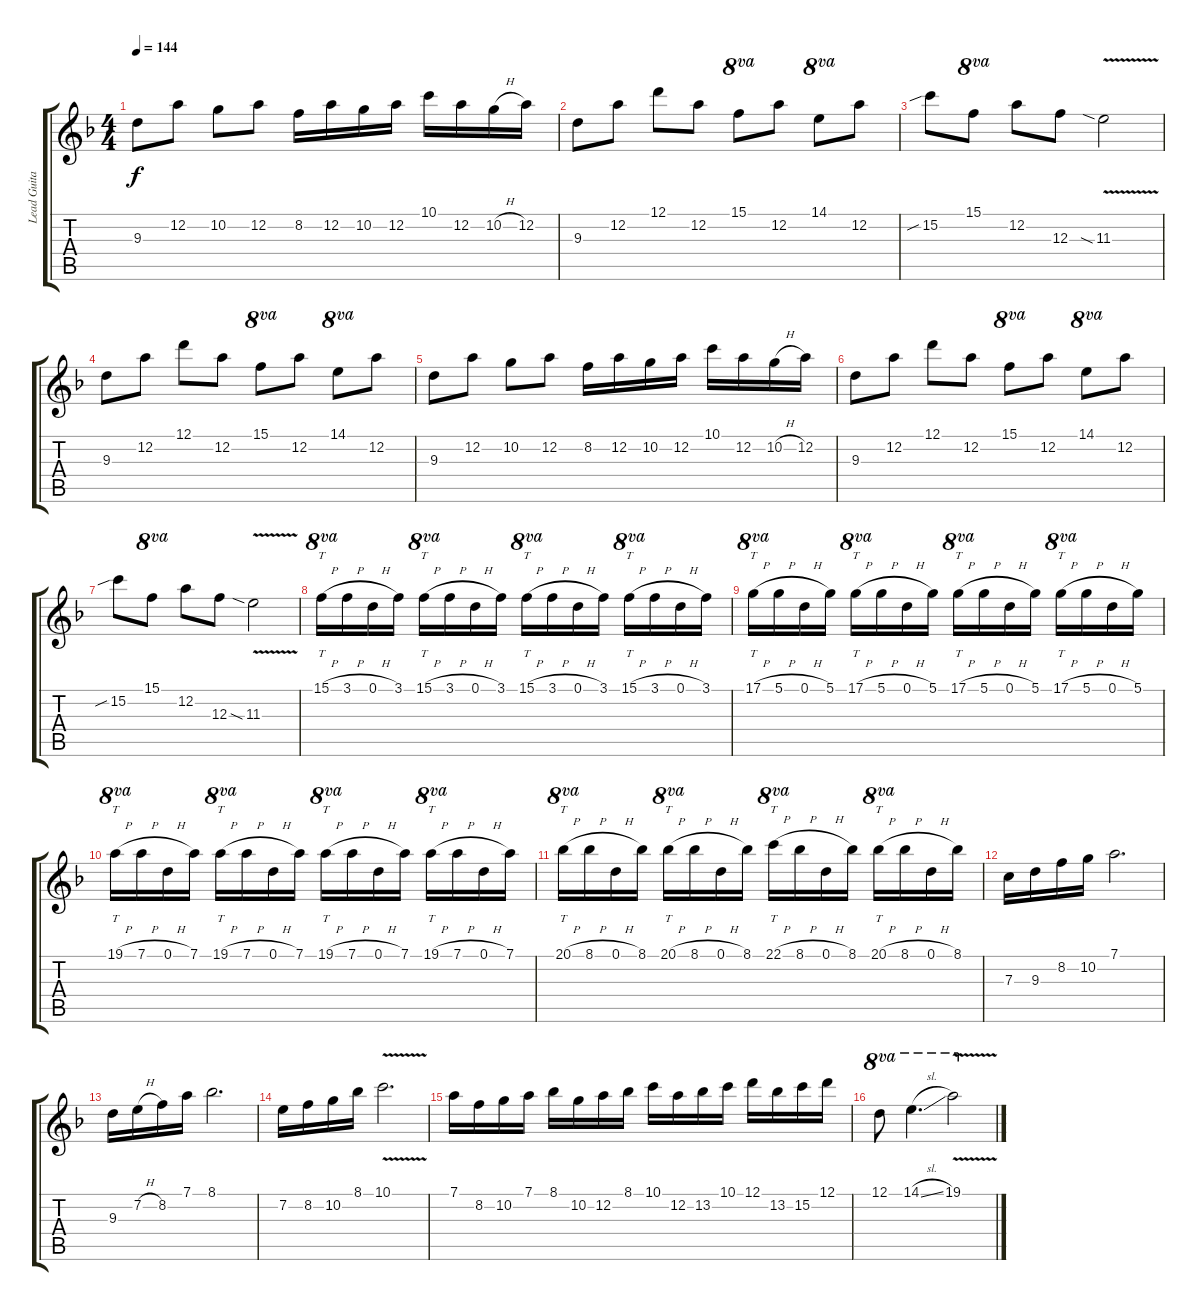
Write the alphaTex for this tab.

\track ("Lead Guitar" "Lead Guita") {instrument distortionguitar}
\staff {score tabs}
\tuning (D4 A3 F3 C3 G2 D2) {hide}
\ts (4 4)
\tempo 144
\clef g2
\ks dminor
9.3.8{dy f} 12.2.8 10.2.8 12.2.8 8.2.16 12.2.16 10.2.16 12.2.16 10.1.16 12.2.16 10.2{h}.16 12.2.16 |
9.3.8 12.2.8 12.1.8 12.2.8 15.1.8{ot 8va} 12.2.8 14.1.8{ot 8va} 12.2.8 |
15.2{sib}.8 15.1.8{ot 8va} 12.2.8 12.3.8 11.3{v sia}.2 |
9.3.8 12.2.8 12.1.8 12.2.8 15.1.8{ot 8va} 12.2.8 14.1.8{ot 8va} 12.2.8 |
9.3.8 12.2.8 10.2.8 12.2.8 8.2.16 12.2.16 10.2.16 12.2.16 10.1.16 12.2.16 10.2{h}.16 12.2.16 |
9.3.8 12.2.8 12.1.8 12.2.8 15.1.8{ot 8va} 12.2.8 14.1.8{ot 8va} 12.2.8 |
15.2{sib}.8 15.1.8{ot 8va} 12.2.8 12.3.8 11.3{v sia}.2 |
15.1{h}.16{tt ot 8va} 3.1{h}.16 0.1{h}.16 3.1.16 15.1{h}.16{tt ot 8va} 3.1{h}.16 0.1{h}.16 3.1.16 15.1{h}.16{tt ot 8va} 3.1{h}.16 0.1{h}.16 3.1.16 15.1{h}.16{tt ot 8va} 3.1{h}.16 0.1{h}.16 3.1.16 |
17.1{h}.16{tt ot 8va} 5.1{h}.16 0.1{h}.16 5.1.16 17.1{h}.16{tt ot 8va} 5.1{h}.16 0.1{h}.16 5.1.16 17.1{h}.16{tt ot 8va} 5.1{h}.16 0.1{h}.16 5.1.16 17.1{h}.16{tt ot 8va} 5.1{h}.16 0.1{h}.16 5.1.16 |
19.1{h}.16{tt ot 8va} 7.1{h}.16 0.1{h}.16 7.1.16 19.1{h}.16{tt ot 8va} 7.1{h}.16 0.1{h}.16 7.1.16 19.1{h}.16{tt ot 8va} 7.1{h}.16 0.1{h}.16 7.1.16 19.1{h}.16{tt ot 8va} 7.1{h}.16 0.1{h}.16 7.1.16 |
20.1{h}.16{tt ot 8va} 8.1{h}.16 0.1{h}.16 8.1.16 20.1{h}.16{tt ot 8va} 8.1{h}.16 0.1{h}.16 8.1.16 22.1{h}.16{tt ot 8va} 8.1{h}.16 0.1{h}.16 8.1.16 20.1{h}.16{tt ot 8va} 8.1{h}.16 0.1{h}.16 8.1.16 |
7.3.16 9.3.16 8.2.16 10.2.16 7.1.2{d} |
9.3.16 7.2{h}.16 8.2.16 7.1.16 8.1.2{d} |
7.2.16 8.2.16 10.2.16 8.1.16 10.1{v}.2{d} |
7.1.16 8.2.16 10.2.16 7.1.16 8.1.16 10.2.16 12.2.16 8.1.16 10.1.16 12.2.16 13.2.16 10.1.16 12.1.16 13.2.16 15.2.16 12.1.16 |
12.1.8{ot 8va} 14.1{sl}.4{d ot 8va} 19.1{v}.2{ot 8va}
